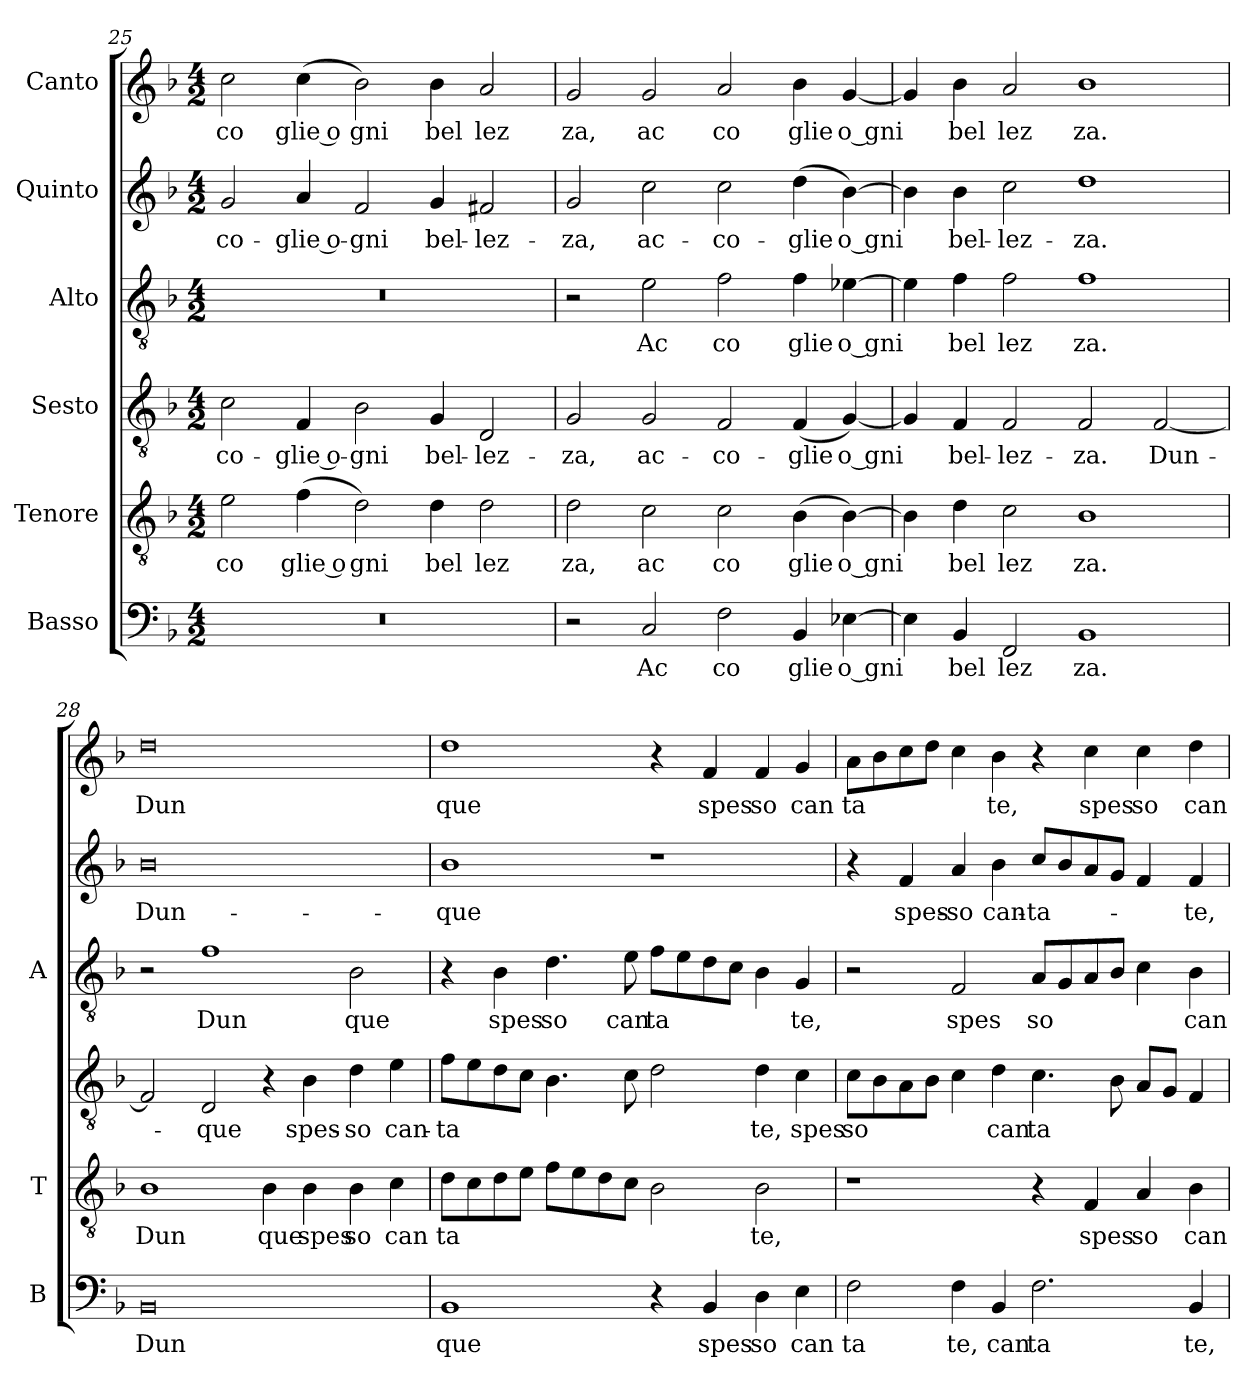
**kern	**text	**kern	**text	**kern	**text	**kern	**text	**kern	**text	**kern	**text
*part6	*part6	*part5	*part5	*part4	*part4	*part3	*part3	*part2	*part2	*part1	*part1
*staff6	*staff6	*staff5	*staff5	*staff4	*staff4	*staff3	*staff3	*staff2	*staff2	*staff1	*staff1
*I"Basso	*	*I"Tenore	*	*I"Sesto	*	*I"Alto	*	*I"Quinto	*	*I"Canto	*
*I'B	*	*I'T	*	*	*	*I'A	*	*	*	*	*
*clefF4	*	*clefGv2	*	*clefGv2	*	*clefGv2	*	*clefG2	*	*clefG2	*
*ITrd-3c-5	*	*ITrd-3c-5	*	*ITrd-3c-5	*	*ITrd-3c-5	*	*	*	*	*
*k[b-e-]	*	*k[b-e-]	*	*k[b-e-]	*	*k[b-e-]	*	*k[b-]	*	*k[b-]	*
*M4/2	*	*M4/2	*	*M4/2	*	*M4/2	*	*M4/2	*	*M4/2	*
=25	=25	=25	=25	=25	=25	=25	=25	=25	=25	=25	=25
!	!	!	!LO:LY:b	!	!LO:LY:b	!	!	!	!LO:LY:b	!	!LO:LY:b
0r	.	2a\	co	2f\	-co-	0r	.	2g/	-co-	2cc\	co
!	!	!	!LO:LY:b	!	!LO:LY:b	!	!	!	!LO:LY:b	!	!LO:LY:b
.	.	(<4b-\	glie o	4B-/	glie o-	.	.	4a/	glie o-	(<4cc\	glie o
!	!	!	!LO:LY:b	!	!LO:LY:b	!	!	!	!LO:LY:b	!	!LO:LY:b
.	.	2g\)	gni	2e-\	-gni	.	.	2f/	-gni	2b-\)	gni
!	!	!	!LO:LY:b	!	!LO:LY:b	!	!	!	!LO:LY:b	!	!LO:LY:b
.	.	4g\	bel	4c/	bel-	.	.	4g/	bel-	4b-\	bel
!	!	!	!LO:LY:b	!	!LO:LY:b	!	!	!	!LO:LY:b	!	!LO:LY:b
.	.	2g\	lez	2G/	-lez-	.	.	2f#X/	-lez-	2a/	lez
=26	=26	=26	=26	=26	=26	=26	=26	=26	=26	=26	=26
!	!	!	!LO:LY:b	!	!LO:LY:b	!	!	!	!LO:LY:b	!	!LO:LY:b
2r	.	2g\	za,	2c/	-za,	2r	.	2g/	-za,	2g/	za,
!	!LO:LY:b	!	!LO:LY:b	!	!LO:LY:b	!	!LO:LY:b	!	!LO:LY:b	!	!LO:LY:b
2F/	Ac	2f\	ac	2c/	ac-	2a\	Ac	2cc\	ac-	2g/	ac
!	!LO:LY:b	!	!LO:LY:b	!	!LO:LY:b	!	!LO:LY:b	!	!LO:LY:b	!	!LO:LY:b
2B-\	co	2f\	co	2B-/	-co-	2b-\	co	2cc\	-co-	2a/	co
!	!LO:LY:b	!	!LO:LY:b	!	!LO:LY:b	!	!LO:LY:b	!	!LO:LY:b	!	!LO:LY:b
4E-/	glie	(<4e-\	glie	(<4B-/	-glie	4b-\	glie	(<4dd\	-glie	4b-\	glie
!	!LO:LY:b	!	!LO:LY:b	!	!LO:LY:b	!	!LO:LY:b	!	!LO:LY:b	!	!LO:LY:b
[4A-X\	o gni	[4e-\)	o gni	[4c/)	o gni	[4a-X\	o gni	[4b-\)	o gni	[4g/	o gni
=27	=27	=27	=27	=27	=27	=27	=27	=27	=27	=27	=27
4A-\]	.	4e-\]	.	4c/]	.	4a-\]	.	4b-\]	.	4g/]	.
!	!LO:LY:b	!	!LO:LY:b	!	!LO:LY:b	!	!LO:LY:b	!	!LO:LY:b	!	!LO:LY:b
4E-/	bel	4g\	bel	4B-/	bel-	4b-\	bel	4b-\	bel-	4b-\	bel
!	!LO:LY:b	!	!LO:LY:b	!	!LO:LY:b	!	!LO:LY:b	!	!LO:LY:b	!	!LO:LY:b
2BB-/	lez	2f\	lez	2B-/	-lez-	2b-\	lez	2cc\	-lez-	2a/	lez
!	!LO:LY:b	!	!LO:LY:b	!	!LO:LY:b	!	!LO:LY:b	!	!LO:LY:b	!	!LO:LY:b
1E-	za.	1e-	za.	2B-/	-za.	1b-	za.	1dd	-za.	1b-	za.
!	!	!	!	!	!LO:LY:b	!	!	!	!	!	!
.	.	.	.	[2B-/	Dun-	.	.	.	.	.	.
=28	=28	=28	=28	=28	=28	=28	=28	=28	=28	=28	=28
!	!LO:LY:b	!	!LO:LY:b	!	!	!	!	!	!LO:LY:b	!	!LO:LY:b
0E-	Dun	1e-	Dun	2B-/]	.	2r	.	0b-	Dun-	0dd	Dun
!	!	!	!	!	!LO:LY:b	!	!LO:LY:b	!	!	!	!
.	.	.	.	2G/	-que	1b-	Dun	.	.	.	.
!	!	!	!LO:LY:b	!	!	!	!	!	!	!	!
.	.	4e-\	que	4r	.	.	.	.	.	.	.
!	!	!	!LO:LY:b	!	!LO:LY:b	!	!	!	!	!	!
.	.	4e-\	spes	4e-\	spes-	.	.	.	.	.	.
!	!	!	!LO:LY:b	!	!LO:LY:b	!	!LO:LY:b	!	!	!	!
.	.	4e-\	so	4g\	-so	2e-\	que	.	.	.	.
!	!	!	!LO:LY:b	!	!LO:LY:b	!	!	!	!	!	!
.	.	4f\	can	4a\	can-	.	.	.	.	.	.
!!LO:LB:g=z
=29	=29	=29	=29	=29	=29	=29	=29	=29	=29	=29	=29
!	!LO:LY:b	!	!LO:LY:b	!	!LO:LY:b	!	!	!	!LO:LY:b	!	!LO:LY:b
1E-	que	8gL	ta	8b-L	-ta	4r	.	1b-	-que	1dd	que
.	.	8f	.	8a	.	.	.	.	.	.	.
!	!	!	!	!	!	!	!LO:LY:b	!	!	!	!
.	.	8g	.	8g	.	4e-\	spes	.	.	.	.
.	.	8aJ	.	8fJ	.	.	.	.	.	.	.
!	!	!	!	!	!	!	!LO:LY:b	!	!	!	!
.	.	8b-L	.	4.e-\	.	4.g\	so	.	.	.	.
.	.	8a	.	.	.	.	.	.	.	.	.
.	.	8g	.	.	.	.	.	.	.	.	.
!	!	!	!	!	!	!	!LO:LY:b	!	!	!	!
.	.	8fJ	.	8f\	.	8a\	can	.	.	.	.
!	!	!	!	!	!	!	!LO:LY:b	!	!	!	!
4r	.	2e-\	.	2g\	.	8b-L	ta	1r	.	4r	.
.	.	.	.	.	.	8a	.	.	.	.	.
!	!LO:LY:b	!	!	!	!	!	!	!	!	!	!LO:LY:b
4E-/	spes	.	.	.	.	8g	.	.	.	4f/	spes
.	.	.	.	.	.	8fJ	.	.	.	.	.
!	!LO:LY:b	!	!LO:LY:b	!	!LO:LY:b	!	!	!	!	!	!LO:LY:b
4G\	so	2e-\	te,	4g\	te,	4e-\	.	.	.	4f/	so
!	!LO:LY:b	!	!	!	!LO:LY:b	!	!LO:LY:b	!	!	!	!LO:LY:b
4A\	can	.	.	4f\	spes	4c/	te,	.	.	4g/	can
=30	=30	=30	=30	=30	=30	=30	=30	=30	=30	=30	=30
!	!LO:LY:b	!	!	!	!LO:LY:b	!	!	!	!	!	!LO:LY:b
2B-\	ta	1r	.	8fL	so	2r	.	4r	.	8aL	ta
.	.	.	.	8e-	.	.	.	.	.	8b-	.
!	!	!	!	!	!	!	!	!	!LO:LY:b	!	!
.	.	.	.	8d	.	.	.	4f/	spes-	8cc	.
.	.	.	.	8e-J	.	.	.	.	.	8ddJ	.
!	!LO:LY:b	!	!	!	!	!	!LO:LY:b	!	!LO:LY:b	!	!
4B-\	te,	.	.	4f\	.	2B-/	spes	4a/	-so	4cc\	.
!	!LO:LY:b	!	!	!	!LO:LY:b	!	!	!	!LO:LY:b	!	!LO:LY:b
4E-/	can	.	.	4g\	can	.	.	4b-\	can-	4b-\	te,
!	!LO:LY:b	!	!	!	!LO:LY:b	!	!LO:LY:b	!	!LO:LY:b	!	!
2.B-\	ta	4r	.	4.f\	ta	8dL	so	8ccL	-ta-	4r	.
.	.	.	.	.	.	8c	.	8b-	.	.	.
!	!	!	!LO:LY:b	!	!	!	!	!	!	!	!LO:LY:b
.	.	4B-/	spes	.	.	8d	.	8a	.	4cc\	spes
.	.	.	.	8e-\	.	8e-J	.	8gJ	.	.	.
!	!	!	!LO:LY:b	!	!	!	!	!	!	!	!LO:LY:b
.	.	4d/	so	8dL	.	4f\	.	4f/	.	4cc\	so
.	.	.	.	8cJ	.	.	.	.	.	.	.
!	!LO:LY:b	!	!LO:LY:b	!	!	!	!LO:LY:b	!	!LO:LY:b	!	!LO:LY:b
4E-/	te,	4e-\	can	4B-/	.	4e-\	can	4f/	-te,	4dd\	can
=	=	=	=	=	=	=	=	=	=	=	=
*-	*-	*-	*-	*-	*-	*-	*-	*-	*-	*-	*-
